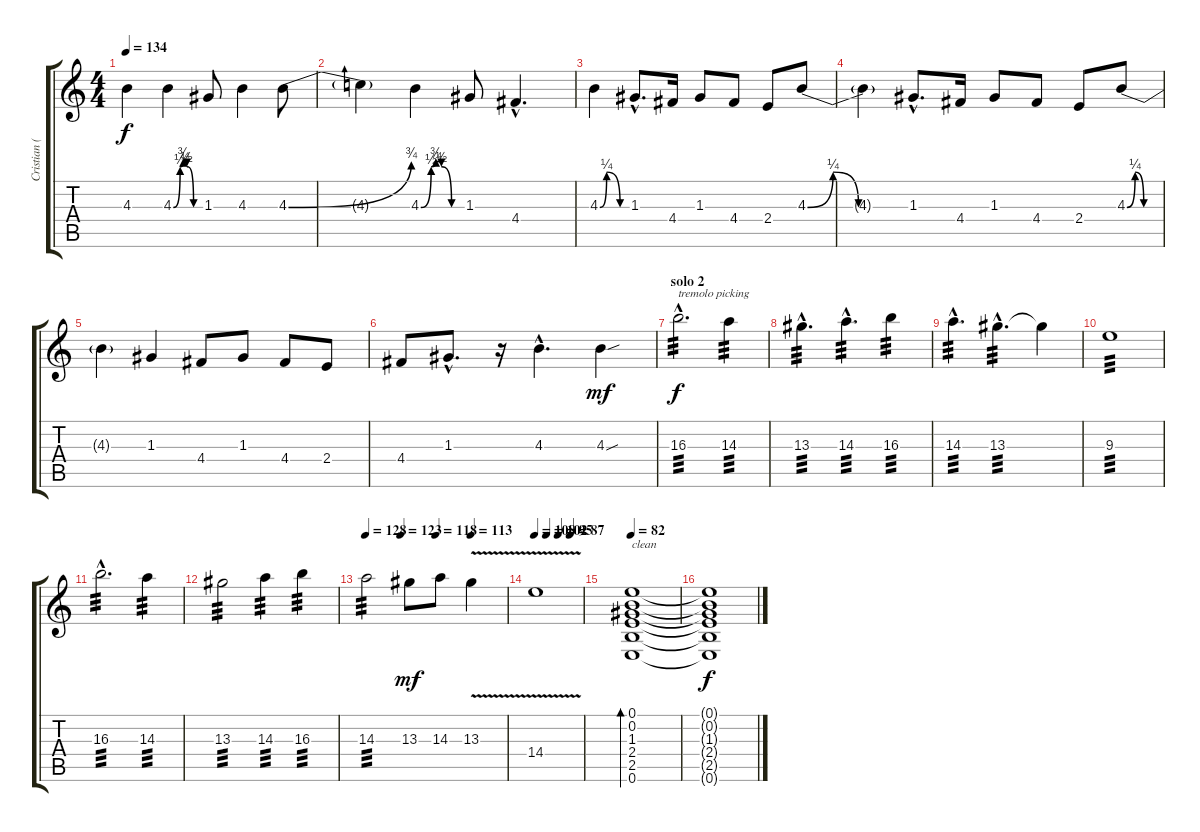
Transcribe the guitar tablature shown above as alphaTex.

\track ("Cristian (guitarra)" "Cristian (") {instrument distortionguitar}
\staff {score tabs}
\tuning (E4 B3 G3 D3 A2 E2) {hide}
\ts (4 4)
\tempo 134
\clef g2
\ks c
4.3{t}.4{dy f} 4.3{be (custom 0 0 15 2 22 3 30 2 45 0 60 0)}.4 1.3.8 4.3.4 4.3{be (bend 0 0 60 3)}.8 |
4.3{t}.4 4.3{be (custom 0 0 15 2 22 3 30 2 45 0 60 0)}.4 1.3.8 4.4{hac}.4{d} |
4.3{be (custom 0 0 15 1 45 0 60 0)}.4 1.3{hac}.8{d} 4.4.16 1.3.8 4.4.8 2.4.8 4.3{be (custom 0 0 15 1 30 0 45 0 60 0)}.8 |
4.3{t}.4 1.3{hac}.8{d} 4.4.16 1.3.8 4.4.8 2.4.8 4.3{be (custom 0 0 15 1 31 0 45 0 60 0)}.8 |
4.3{t}.4 1.3.4 4.4.8 1.3.8 4.4.8 2.4.8 |
4.4.8 1.3{hac}.8{d} r.16 4.3{hac}.4{d} 4.3{sou}.4{dy mf} |
\section ("" "solo 2")
16.3{hac}.2{d txt "tremolo picking" tp 3 dy f} 14.3.4{tp 3} |
13.3{hac}.4{d tp 3} 14.3{hac}.4{d tp 3} 16.3.4{tp 3} |
14.3{hac}.4{d tp 3} 13.3{hac}.4{d tp 3} 13.3{t}.4 |
9.3.1{tp 3} |
16.3{hac}.2{d tp 3} 14.3.4{tp 3} |
13.3.2{tp 3} 14.3.4{tp 3} 16.3.4{tp 3} |
\tempo 128
\tempo (123 0.25)
\tempo (118 0.5)
\tempo (113 0.75)
14.3.2{tp 3} 13.3.8{dy mf} 14.3.8 13.3{v}.4 |
\tempo 108
\tempo (102 0.25)
\tempo (95 0.5)
\tempo (87 0.75)
14.4{v}.1 |
\tempo 82
(0.1 0.2 1.3 2.4 2.5 0.6).1{bd 480 txt "clean" volume 10 instrument electricguitarclean} |
(0.1{t} 0.2{t} 1.3{t} 2.4{t} 2.5{t} 0.6{t}).1{dy f}
